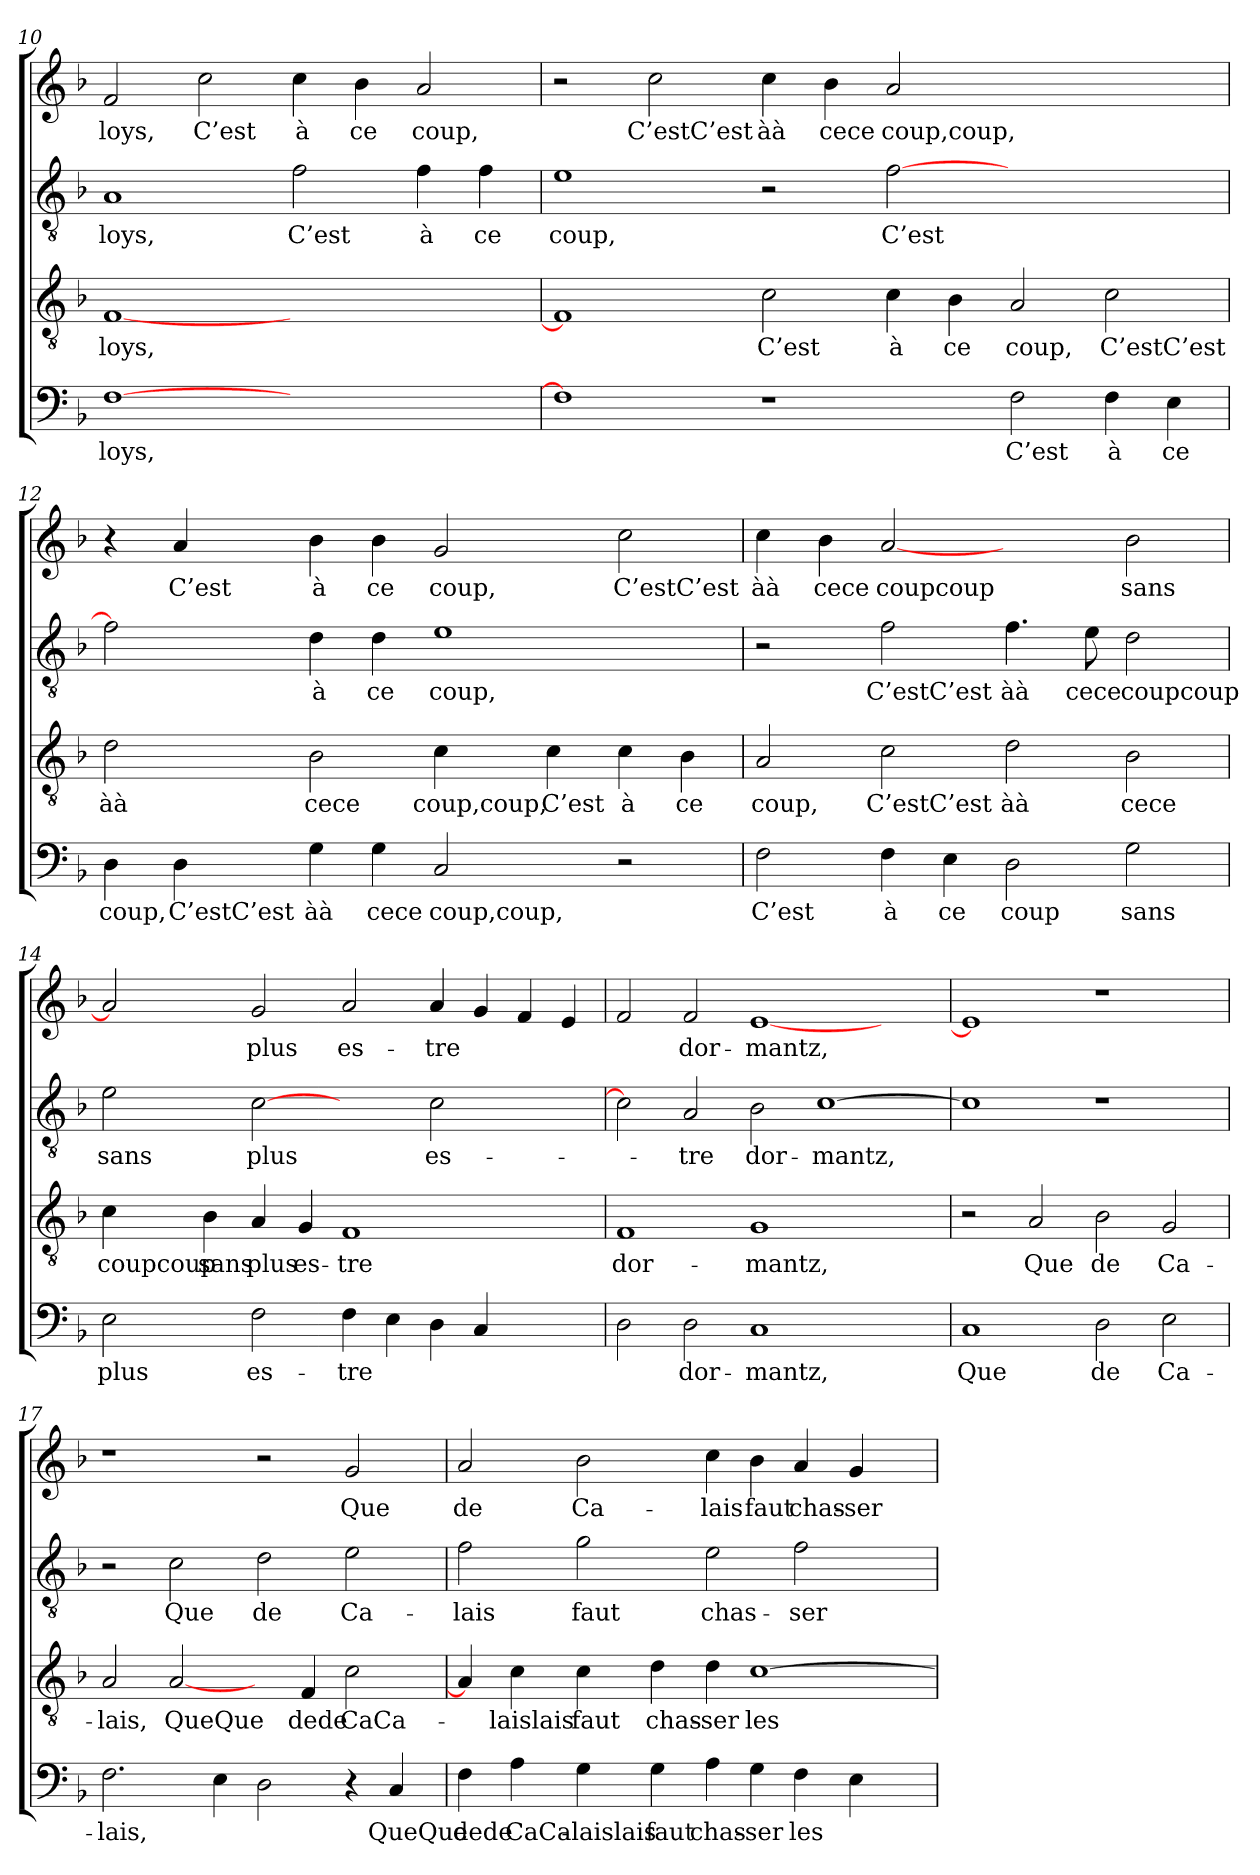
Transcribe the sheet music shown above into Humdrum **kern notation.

**kern	**text	**kern	**text	**kern	**text	**kern	**text
*part4	*part4	*part3	*part3	*part2	*part2	*part1	*part1
*staff4	*staff4	*staff3	*staff3	*staff2	*staff2	*staff1	*staff1
*clefF4	*	*clefGv2	*	*clefGv2	*	*clefG2	*
*k[b-]	*	*k[b-]	*	*k[b-]	*	*k[b-]	*
=10	=10	=10	=10	=10	=10	=10	=10
[1F	-loys,	[1F	-loys,	1A	-loys,	2f	-loys,
.	.	.	.	.	.	2cc	C’est
1ryy	.	1ryy	.	2f	C’est	4cc	à
.	.	.	.	.	.	4b-	ce
.	.	.	.	4f	à	2a	coup,
.	.	.	.	4f	ce	.	.
!!LO:LB:g=z
=11	=11	=11	=11	=11	=11	=11	=11
1F]	.	1F]	.	1e	coup,	2r	.
.	.	.	.	.	.	2cc	C’estC’est
1r	.	2c	C’est	2r	.	4cc	àà
.	.	.	.	.	.	4b-	cece
.	.	4c	à	[2f	C’est	2a	coup,coup,
.	.	4B-	ce	.	.	.	.
2F	C’est	2A	coup,	1ryy	.	1ryy	.
4F	à	2c	C’estC’est	.	.	.	.
4E	ce	.	.	.	.	.	.
=12	=12	=12	=12	=12	=12	=12	=12
4D	coup,	2d	àà	2f]	.	4r	.
4D	C’estC’est	.	.	.	.	4a	C’est
4G	àà	2B-	cece	4d	à	4b-	à
4G	cece	.	.	4d	ce	4b-	ce
2C	coup,coup,	4c	coup,coup,	1e	coup,	2g	coup,
.	.	4c	C’est	.	.	.	.
2r	.	4c	à	.	.	2cc	C’estC’est
.	.	4B-	ce	.	.	.	.
=13	=13	=13	=13	=13	=13	=13	=13
2F	C’est	2A	coup,	2r	.	4cc	àà
.	.	.	.	.	.	4b-	cece
4F	à	2c	C’estC’est	2f	C’estC’est	[2a	coupcoup
4E	ce	.	.	.	.	.	.
2D	coup	2d	àà	4.f	àà	2ryy	.
.	.	.	.	8e	cece	.	.
2G	sans	2B-	cece	2d	coupcoup	2b-	sans
=14	=14	=14	=14	=14	=14	=14	=14
2E	plus	4c	coupcoup	2e	sans	2a]	.
.	.	4B-	sans	.	.	.	.
2F	es-	4A	plus	[2c	plus	2g	plus
.	.	4G	es-	.	.	.	.
4F	-tre	1F	-tre	2ryy	.	2a	es-
4E	.	.	.	.	.	.	.
4D	.	.	.	2c	es-	4a	-tre
4C	.	.	.	.	.	4g	.
2ryy	.	2ryy	.	2ryy	.	4f	.
.	.	.	.	.	.	4e	.
!!LO:PB:g=z
=15	=15	=15	=15	=15	=15	=15	=15
2D	.	1F	dor-	2c]	.	2f	.
2D	dor-	.	.	2A	-tre	2f	dor-
1C	-mantz,	1G	-mantz,	2B-	dor-	[1e	-mantz,
.	.	.	.	[1c	-mantz,	.	.
2ryy	.	2ryy	.	.	.	2ryy	.
=16	=16	=16	=16	=16	=16	=16	=16
1C	Que	2r	.	1c]	.	1e]	.
.	.	2A	Que	.	.	.	.
2D	de	2B-	de	1r	.	1r	.
2E	Ca-	2G	Ca-	.	.	.	.
=17	=17	=17	=17	=17	=17	=17	=17
2.F	-lais,	2A	-lais,	2r	.	1r	.
.	.	[2A	QueQue	2c	Que	.	.
4E	.	.	.	.	.	.	.
2D	.	4ryy	.	2d	de	2r	.
.	.	4F	dede	.	.	.	.
4r	.	2c	CaCa-	2e	Ca-	2g	Que
4C	QueQue	.	.	.	.	.	.
=18	=18	=18	=18	=18	=18	=18	=18
4F	dede	4A]	.	2f	-lais	2a	de
4A	CaCa-	4c	-laislais	.	.	.	.
4G	-laislais	4c	faut	2g	faut	2b-	Ca-
4G	faut	4d	chas-	.	.	.	.
4A	chas-	4d	-ser	2e	chas-	4cc	-lais
4G	-ser	[1c	les	.	.	4b-	faut
4F	les	.	.	2f	-ser	4a	chas-
4E	.	.	.	.	.	4g	-ser
4ryy	.	.	.	4ryy	.	4ryy	.
=	=	=	=	=	=	=	=
*-	*-	*-	*-	*-	*-	*-	*-
